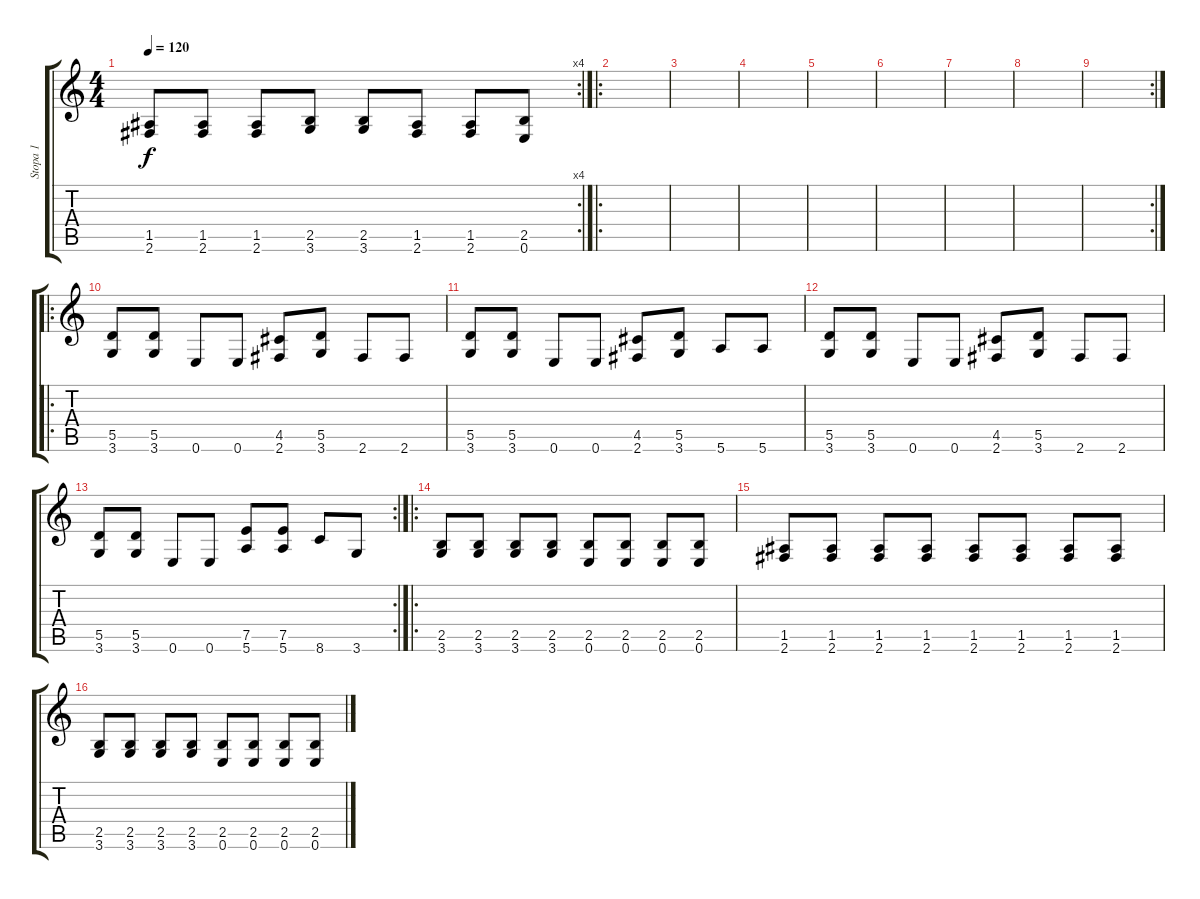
\track ("Stopa 1" "Stopa 1") {instrument distortionguitar}
\staff {score tabs}
\tuning (E4 B3 G3 D3 A2 E2) {hide}
\rc 4
\ts (4 4)
\tempo 120
\clef g2
\ks c
(1.5 2.6).8{dy f} (1.5 2.6).8 (1.5 2.6).8 (2.5 3.6).8 (2.5 3.6).8 (1.5 2.6).8 (1.5 2.6).8 (2.5 0.6).8 |
\ro
|
|
|
|
|
|
|
\rc 2
|
\ro
(5.5 3.6).8 (5.5 3.6).8 0.6.8 0.6.8 (4.5 2.6).8 (5.5 3.6).8 2.6.8 2.6.8 |
(5.5 3.6).8 (5.5 3.6).8 0.6.8 0.6.8 (4.5 2.6).8 (5.5 3.6).8 5.6.8 5.6.8 |
(5.5 3.6).8 (5.5 3.6).8 0.6.8 0.6.8 (4.5 2.6).8 (5.5 3.6).8 2.6.8 2.6.8 |
\rc 2
(5.5 3.6).8 (5.5 3.6).8 0.6.8 0.6.8 (7.5 5.6).8 (7.5 5.6).8 8.6.8 3.6.8 |
\ro
(2.5 3.6).8 (2.5 3.6).8 (2.5 3.6).8 (2.5 3.6).8 (2.5 0.6).8 (2.5 0.6).8 (2.5 0.6).8 (2.5 0.6).8 |
(1.5 2.6).8 (1.5 2.6).8 (1.5 2.6).8 (1.5 2.6).8 (1.5 2.6).8 (1.5 2.6).8 (1.5 2.6).8 (1.5 2.6).8 |
(2.5 3.6).8 (2.5 3.6).8 (2.5 3.6).8 (2.5 3.6).8 (2.5 0.6).8 (2.5 0.6).8 (2.5 0.6).8 (2.5 0.6).8
